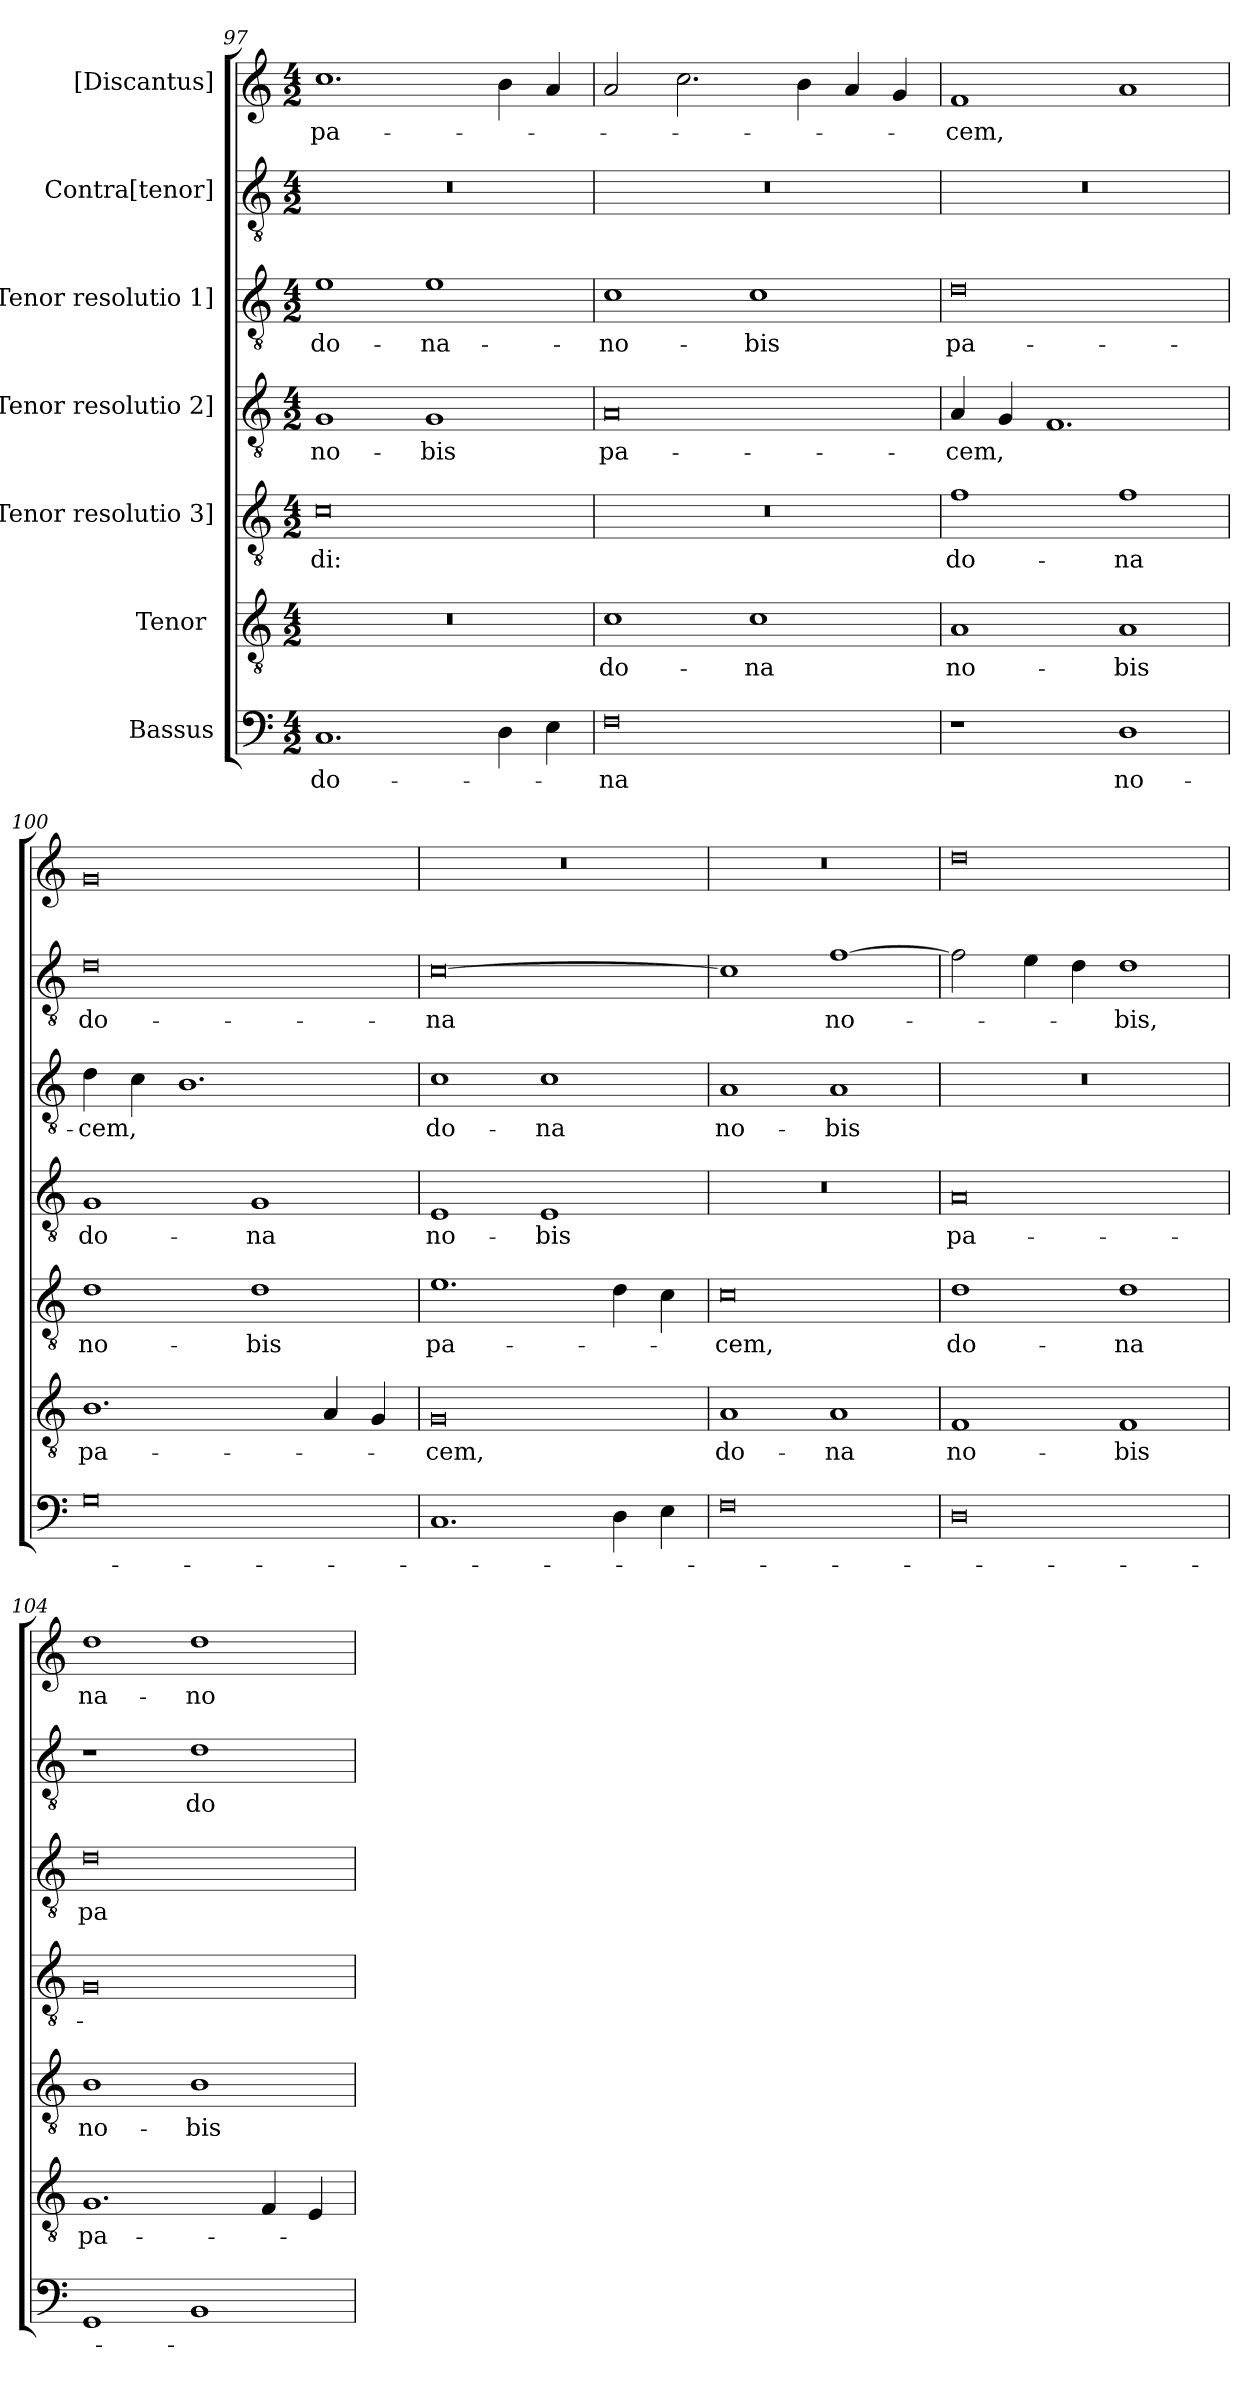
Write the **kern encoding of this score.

**kern	**text	**kern	**text	**kern	**text	**kern	**text	**kern	**text	**kern	**text	**kern	**text
*part7	*part7	*part6	*part6	*part5	*part5	*part4	*part4	*part3	*part3	*part2	*part2	*part1	*part1
*staff7	*staff7	*staff6	*staff6	*staff5	*staff5	*staff4	*staff4	*staff3	*staff3	*staff2	*staff2	*staff1	*staff1
*I"Bassus	*	*I"Tenor [4]	*	*I"[Tenor resolutio 3]	*	*I"[Tenor resolutio 2]	*	*I"[Tenor resolutio 1]	*	*I"Contra[tenor]	*	*I"[Discantus]	*
*clefF4	*	*clefGv2	*	*clefGv2	*	*clefGv2	*	*clefGv2	*	*clefGv2	*	*clefG2	*
*k[]	*	*k[]	*	*k[]	*	*k[]	*	*k[]	*	*k[]	*	*k[]	*
*M4/2	*	*M4/2	*	*M4/2	*	*M4/2	*	*M4/2	*	*M4/2	*	*M4/2	*
=97	=97	=97	=97	=97	=97	=97	=97	=97	=97	=97	=97	=97	=97
1.C/	do-	0r	.	0c\	-di:	1G/	-no-	1e\	do-	0r	.	1.cc\	pa-
.	.	.	.	.	.	1G/	-bis	1e\	-na-	.	.	.	.
4D\	.	.	.	.	.	.	.	.	.	.	.	4b\	.
4E\	.	.	.	.	.	.	.	.	.	.	.	4a/	.
=98	=98	=98	=98	=98	=98	=98	=98	=98	=98	=98	=98	=98	=98
0F\	-na	1c\	do-	0r	.	0A/	pa-	1c\	-no-	0r	.	2a/	.
.	.	.	.	.	.	.	.	.	.	.	.	2.cc\	.
.	.	1c\	-na	.	.	.	.	1c\	-bis	.	.	.	.
.	.	.	.	.	.	.	.	.	.	.	.	4b\	.
.	.	.	.	.	.	.	.	.	.	.	.	4a/	.
.	.	.	.	.	.	.	.	.	.	.	.	4g/	.
=99	=99	=99	=99	=99	=99	=99	=99	=99	=99	=99	=99	=99	=99
1r	.	1A/	no-	1f\	do-	4A/	-cem,	0d\	pa-	0r	.	1f/	-cem,
.	.	.	.	.	.	4G/	.	.	.	.	.	.	.
.	.	.	.	.	.	1.F/	.	.	.	.	.	.	.
1D\	no-	1A/	-bis	1f\	-na	.	.	.	.	.	.	1a/	.
=100	=100	=100	=100	=100	=100	=100	=100	=100	=100	=100	=100	=100	=100
0G\	.	1.B\	pa-	1d\	no-	1G/	do-	4d\	-cem,	0d\	do-	0g/	.
.	.	.	.	.	.	.	.	4c\	.	.	.	.	.
.	.	.	.	.	.	.	.	1.B\	.	.	.	.	.
.	.	.	.	1d\	-bis	1G/	-na	.	.	.	.	.	.
.	.	4A/	.	.	.	.	.	.	.	.	.	.	.
.	.	4G/	.	.	.	.	.	.	.	.	.	.	.
=101	=101	=101	=101	=101	=101	=101	=101	=101	=101	=101	=101	=101	=101
1.C/	.	0G/	-cem,	1.e\	pa-	1E/	no-	1c\	do-	[0c\	-na	0r	.
.	.	.	.	.	.	1E/	-bis	1c\	-na	.	.	.	.
4D\	.	.	.	4d\	.	.	.	.	.	.	.	.	.
4E\	.	.	.	4c\	.	.	.	.	.	.	.	.	.
=102	=102	=102	=102	=102	=102	=102	=102	=102	=102	=102	=102	=102	=102
0F\	.	1A/	do-	0c\	-cem,	0r	.	1A/	no-	1c\]	.	0r	.
.	.	1A/	-na	.	.	.	.	1A/	-bis	[1f\	no-	.	.
=103	=103	=103	=103	=103	=103	=103	=103	=103	=103	=103	=103	=103	=103
0D\	.	1F/	no-	1d\	do-	0A/	pa-	0r	.	2f\]	.	0dd\	.
.	.	.	.	.	.	.	.	.	.	4e\	.	.	.
.	.	.	.	.	.	.	.	.	.	4d\	.	.	.
.	.	1F/	-bis	1d\	-na	.	.	.	.	1d\	-bis,	.	.
=104	=104	=104	=104	=104	=104	=104	=104	=104	=104	=104	=104	=104	=104
1GG/	.	1.G/	pa-	1B\	no-	0G/	.	0d\	pa-	1r	.	1dd\	na-
1BB/	.	.	.	1B\	-bis	.	.	.	.	1d\	do-	1dd\	no-
.	.	4F/	.	.	.	.	.	.	.	.	.	.	.
.	.	4E/	.	.	.	.	.	.	.	.	.	.	.
=	=	=	=	=	=	=	=	=	=	=	=	=	=
*-	*-	*-	*-	*-	*-	*-	*-	*-	*-	*-	*-	*-	*-
